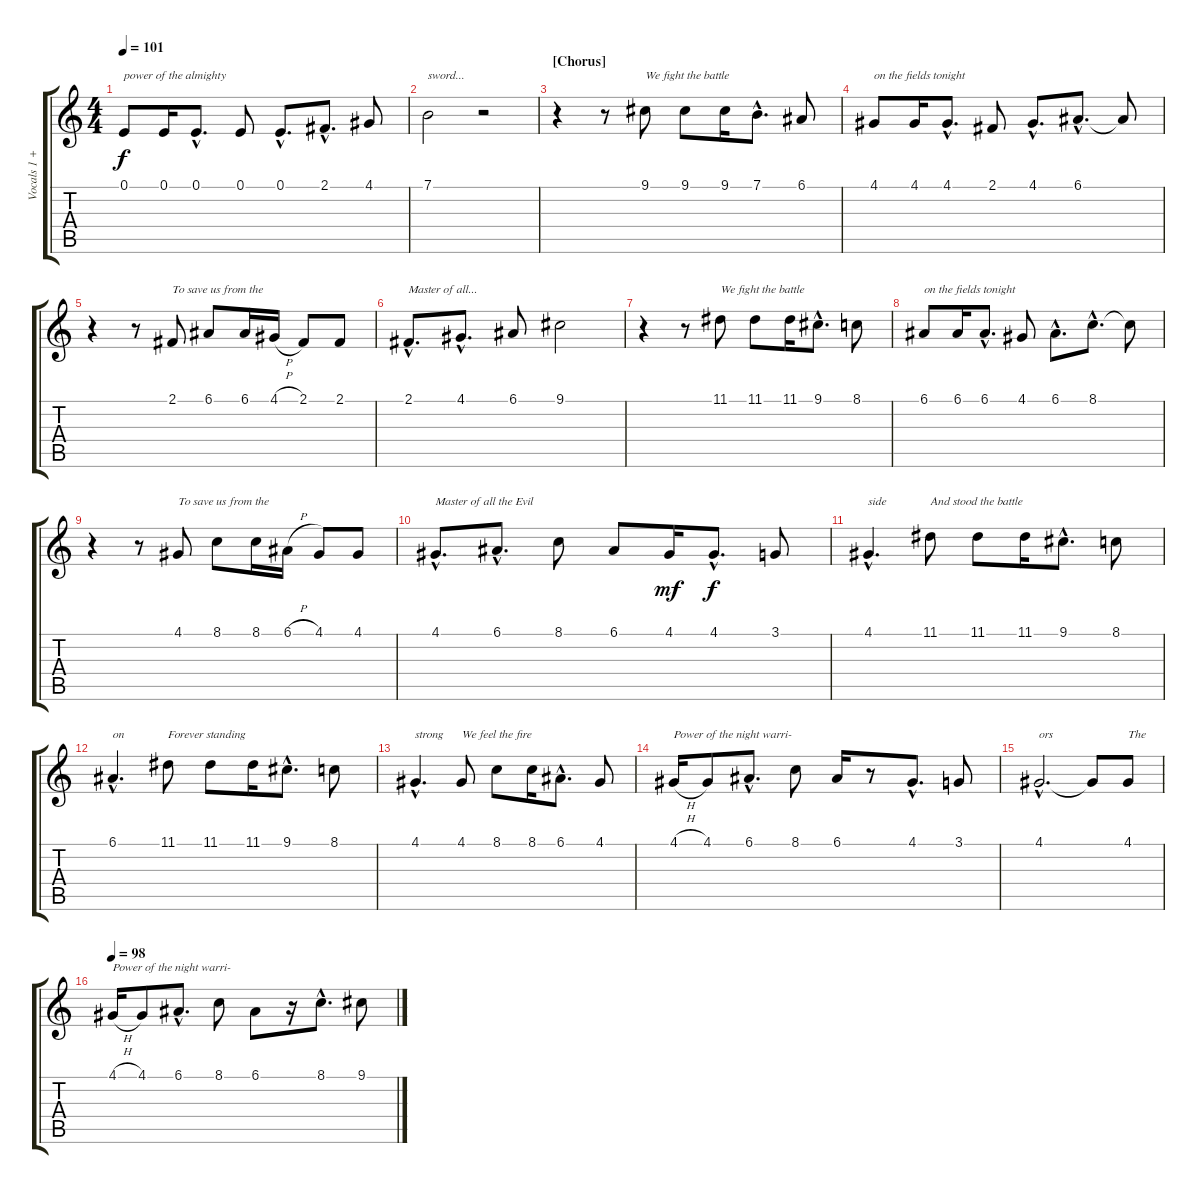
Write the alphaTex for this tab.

\track ("Vocals 1 + Lyrics" "Vocals 1 +") {instrument frenchhorn}
\staff {score tabs}
\tuning (E4 B3 G3 D3 A2 E2) {hide}
\ts (4 4)
\tempo 101
\clef g2
\ks c
0.1.8{txt "power of the almighty" dy f} 0.1.16 0.1{hac}.8{d} 0.1.8 0.1{hac}.8{d} 2.1{hac}.8{d} 4.1.8 |
7.1.2{txt "sword... "} r.2 |
\section ("" "[Chorus]")
r.4 r.8 9.1.8{txt "We fight the battle"} 9.1.8 9.1.16 7.1{hac}.8{d} 6.1.8 |
4.1.8{txt "on the fields tonight"} 4.1.16 4.1{hac}.8{d} 2.1.8 4.1{hac}.8{d} 6.1{hac}.8{d} 6.1{t}.8 |
r.4 r.8 2.1.8{txt "To save us from the"} 6.1.8 6.1.16 4.1{h}.16 2.1.8 2.1.8 |
2.1{hac}.8{d txt "Master of all..."} 4.1{hac}.8{d} 6.1.8 9.1.2 |
\section ("" "")
r.4 r.8 11.1.8{txt "We fight the battle"} 11.1.8 11.1.16 9.1{hac}.8{d} 8.1.8 |
6.1.8{txt "on the fields tonight"} 6.1.16 6.1{hac}.8{d} 4.1.8 6.1{hac}.8{d} 8.1{hac}.8{d} 8.1{t}.8 |
r.4 r.8 4.1.8{txt "To save us from the"} 8.1.8 8.1.16 6.1{h}.16 4.1.8 4.1.8 |
4.1{hac}.8{d txt "Master of all the Evil"} 6.1{hac}.8{d} 8.1.8 6.1.8 4.1.16{dy mf} 4.1{hac}.8{d dy f} 3.1.8 |
4.1{hac}.4{d txt "side"} 11.1.8{txt "And stood the battle"} 11.1.8 11.1.16 9.1{hac}.8{d} 8.1.8 |
6.1{hac}.4{d txt "on"} 11.1.8{txt "Forever standing"} 11.1.8 11.1.16 9.1{hac}.8{d} 8.1.8 |
4.1{hac}.4{d txt "strong"} 4.1.8{txt "We feel the fire "} 8.1.8 8.1.16 6.1{hac}.8{d} 4.1.8 |
4.1{h}.16{txt "Power of the night warri-"} 4.1.8 6.1{hac}.8{d} 8.1.8 6.1.16 r.8 4.1{hac}.8{d} 3.1.8 |
4.1{hac}.2{d txt "ors"} 4.1{t}.8 4.1.8{txt "The"} |
\tempo 98
4.1{h}.16{txt "Power of the night warri-"} 4.1.8 6.1{hac}.8{d} 8.1.8 6.1.8 r.16 8.1{hac}.8{d} 9.1.8
